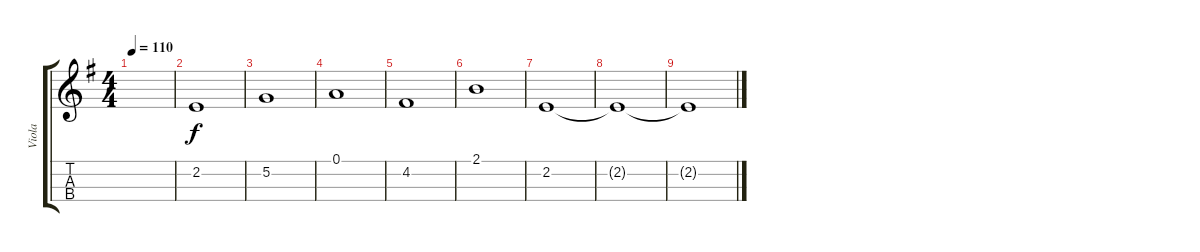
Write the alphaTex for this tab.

\track ("Viola" "Viola") {instrument stringensemble1}
\staff {score tabs}
\tuning (A4 D4 G3 C3) {hide}
\ts (4 4)
\tempo 110
\clef g2
\ks g
|
2.2.1 |
5.2.1 |
0.1.1 |
4.2.1 |
2.1.1 |
2.2.1 |
2.2{t}.1 |
2.2{t}.1
